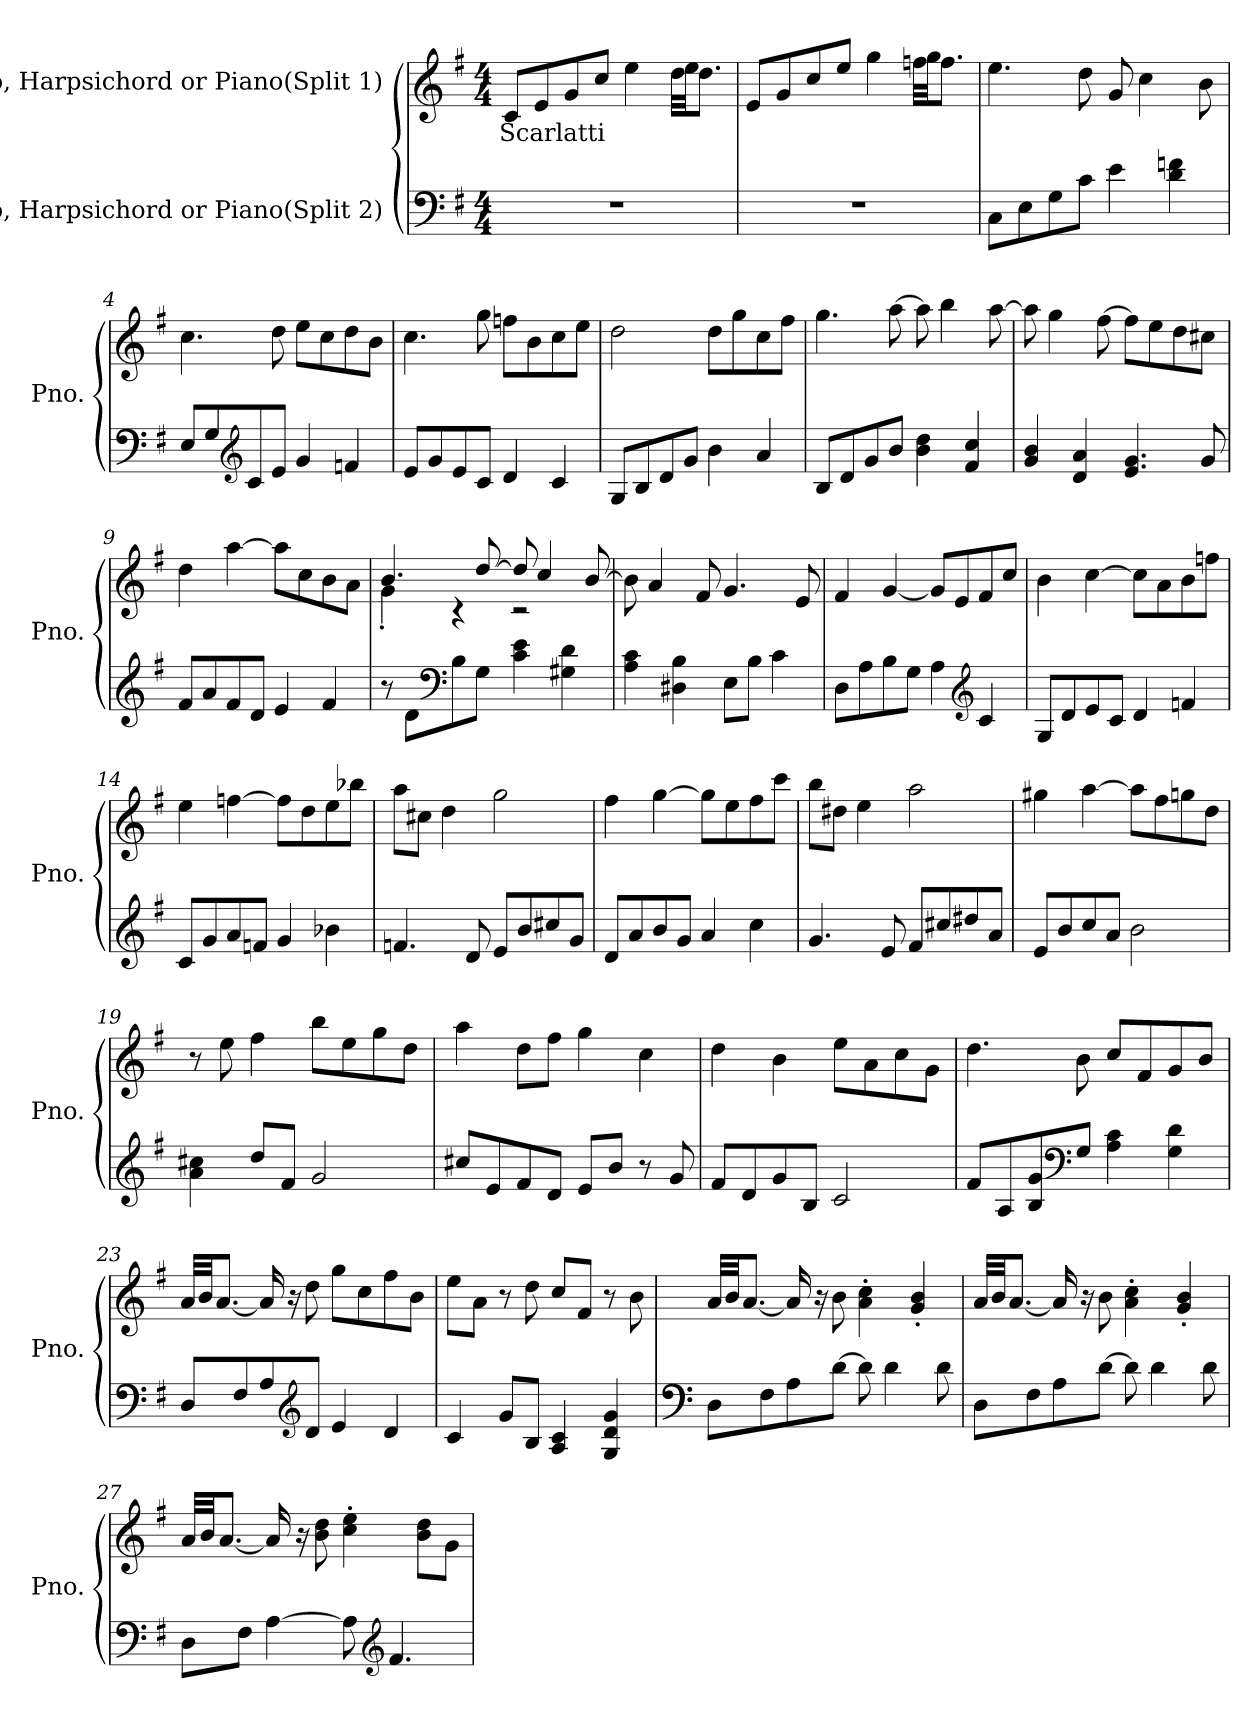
**kern	**kern	**text
*part2	*part1	*part1
*staff2	*staff1	*staff1
*I"Piano, Harpsichord or Piano(Split 2)	*I"Piano, Harpsichord or Piano(Split 1)	*
*I'Pno.	*I'Pno.	*
*clefF4	*clefG2	*
*k[f#]	*k[f#]	*
*M4/4	*M4/4	*
*MM112	*MM112	*
=1	=1	=1
!	!	!LO:LY:b
1r	8c/L	Scarlatti
.	8e/	.
.	8g/	.
.	8cc/J	.
.	4ee\	.
.	32dd\LLL	.
.	32ee\JJ	.
.	8.dd\J	.
=2	=2	=2
1r	8e/L	.
.	8g/	.
.	8cc/	.
.	8ee/J	.
.	4gg\	.
.	32ffn\LLL	.
.	32gg\JJ	.
.	8.ff\J	.
!!LO:LB:g=z
=3	=3	=3
8C\L	4.ee\	.
8E\	.	.
8G\	.	.
8c\J	8dd\	.
4e\	8g/	.
.	4cc\	.
4d\ 4fn\	.	.
.	8b\	.
=4	=4	=4
8E/L	4.cc\	.
8G/	.	.
*clefG2	*	*
8c/	.	.
8e/J	8dd\	.
4g/	8ee\L	.
.	8cc\	.
4fn/	8dd\	.
.	8b\J	.
=5	=5	=5
8e/L	4.cc\	.
8g/	.	.
8e/	.	.
8c/J	8gg\	.
4d/	8ffn\L	.
.	8b\	.
4c/	8cc\	.
.	8ee\J	.
=6	=6	=6
8G/L	2dd\	.
8B/	.	.
8d/	.	.
8g/J	.	.
4b\	8dd\L	.
.	8gg\	.
4a/	8cc\	.
.	8ff#\J	.
!!LO:LB:g=z
=7	=7	=7
8B/L	4.gg\	.
8d/	.	.
8g/	.	.
8b/J	[8aa\	.
4b\ 4dd\	8aa\]	.
.	4bb\	.
4f#/ 4cc/	.	.
.	[8aa\	.
=8	=8	=8
4g/ 4b/	8aa\]	.
.	4gg\	.
4d/ 4a/	.	.
.	[8ff#\	.
4.e/ 4.g/	8ff#\L]	.
.	8ee\	.
.	8dd\	.
8g/	8cc#X\J	.
=9	=9	=9
8f#/L	4dd\	.
8a/	.	.
8f#/	[4aa\	.
8d/J	.	.
4e/	8aa\L]	.
.	8cc\	.
4f#/	8b\	.
.	8a\J	.
=10	=10	=10
*	*^	*
8r	4.b/	4g'\	.
8d\L	.	.	.
*clefF4	*	*	*
8B\	.	4r	.
8G\J	[8dd/	.	.
4c\ 4e\	8dd/]	2r	.
.	4cc/	.	.
4G#X\ 4d\	.	.	.
.	[8b/	.	.
*	*v	*v	*
!!LO:LB:g=z
=11	=11	=11
4A\ 4c\	8b\]	.
.	4a/	.
4D#X\ 4B\	.	.
.	8f#/	.
8E\L	4.g/	.
8B\J	.	.
4c\	.	.
.	8e/	.
=12	=12	=12
8D\L	4f#/	.
8A\	.	.
8B\	[4g/	.
8G\J	.	.
4A\	8g/L]	.
.	8e/	.
*clefG2	*	*
4c/	8f#/	.
.	8cc/J	.
=13	=13	=13
8G/L	4b\	.
8d/	.	.
8e/	[4cc\	.
8c/J	.	.
4d/	8cc\L]	.
.	8a\	.
4fn/	8b\	.
.	8ffn\J	.
=14	=14	=14
8c/L	4ee\	.
8g/	.	.
8a/	[4ffn\	.
8fn/J	.	.
4g/	8ff\L]	.
.	8dd\	.
4b-X\	8ee\	.
.	8bb-X\J	.
!!LO:LB:g=z
=15	=15	=15
4.fn/	8aa\L	.
.	8cc#X\J	.
.	4dd\	.
8d/	.	.
8e/L	2gg\	.
8b/	.	.
8cc#X/	.	.
8g/J	.	.
=16	=16	=16
8d/L	4ff#\	.
8a/	.	.
8b/	[4gg\	.
8g/J	.	.
4a/	8gg\L]	.
.	8ee\	.
4cc\	8ff#\	.
.	8ccc\J	.
=17	=17	=17
4.g/	8bb\L	.
.	8dd#X\J	.
.	4ee\	.
8e/	.	.
8f#/L	2aa\	.
8cc#X/	.	.
8dd#X/	.	.
8a/J	.	.
=18	=18	=18
8e/L	4gg#X\	.
8b/	.	.
8cc/	[4aa\	.
8a/J	.	.
2b\	8aa\L]	.
.	8ff#\	.
.	8ggn\	.
.	8dd\J	.
!!LO:LB:g=z
=19	=19	=19
4a\ 4cc#X\	8r	.
.	8ee\	.
8dd/L	4ff#\	.
8f#/J	.	.
2g/	8bb\L	.
.	8ee\	.
.	8gg\	.
.	8dd\J	.
=20	=20	=20
8cc#X/L	4aa\	.
8e/	.	.
8f#/	8dd\L	.
8d/J	8ff#\J	.
8e/L	4gg\	.
8b/J	.	.
8r	4cc\	.
8g/	.	.
=21	=21	=21
8f#/L	4dd\	.
8d/	.	.
8g/	4b\	.
8B/J	.	.
2c/	8ee\L	.
.	8a\	.
.	8cc\	.
.	8g\J	.
=22	=22	=22
8f#/L	4.dd\	.
8A/	.	.
8B/ 8g/	.	.
*clefF4	*	*
8G/J	8b\	.
4A\ 4c\	8cc/L	.
.	8f#/	.
4G\ 4d\	8g/	.
.	8b/J	.
!!LO:PB:g=z
=23	=23	=23
8D/L	32a/LLL	.
.	32b/JJ	.
.	[8.a/J	.
8F#/	.	.
8A/	16a/]	.
.	16r	.
*clefG2	*	*
8d/J	8dd\	.
4e/	8gg\L	.
.	8cc\	.
4d/	8ff#\	.
.	8b\J	.
=24	=24	=24
4c/	8ee\L	.
.	8a\J	.
8g/L	8r	.
8B/J	8dd\	.
4A/ 4c/	8cc/L	.
.	8f#/J	.
4G/ 4d/ 4g/	8r	.
.	8b\	.
=25	=25	=25
*clefF4	*	*
8D\L	32a/LLL	.
.	32b/JJ	.
.	[8.a/J	.
8F#\	.	.
8A\	16a/]	.
.	16r	.
[8d\J	8b\	.
8d\]	4a\' 4cc\'	.
4d\	.	.
.	4g/' 4b/'	.
8d\	.	.
!!LO:LB:g=z
=26	=26	=26
8D\L	32a/LLL	.
.	32b/JJ	.
.	[8.a/J	.
8F#\	.	.
8A\	16a/]	.
.	16r	.
[8d\J	8b\	.
8d\]	4a\' 4cc\'	.
4d\	.	.
.	4g/' 4b/'	.
8d\	.	.
=27	=27	=27
8D\L	32a/LLL	.
.	32b/JJ	.
.	[8.a/J	.
8F#\J	.	.
[4A\	16a/]	.
.	16r	.
.	8b\ 8dd\	.
8A\]	4cc\' 4ee\'	.
*clefG2	*	*
4.f#/	.	.
.	8b\ 8dd\L	.
.	8g\J	.
=	=	=
*-	*-	*-
